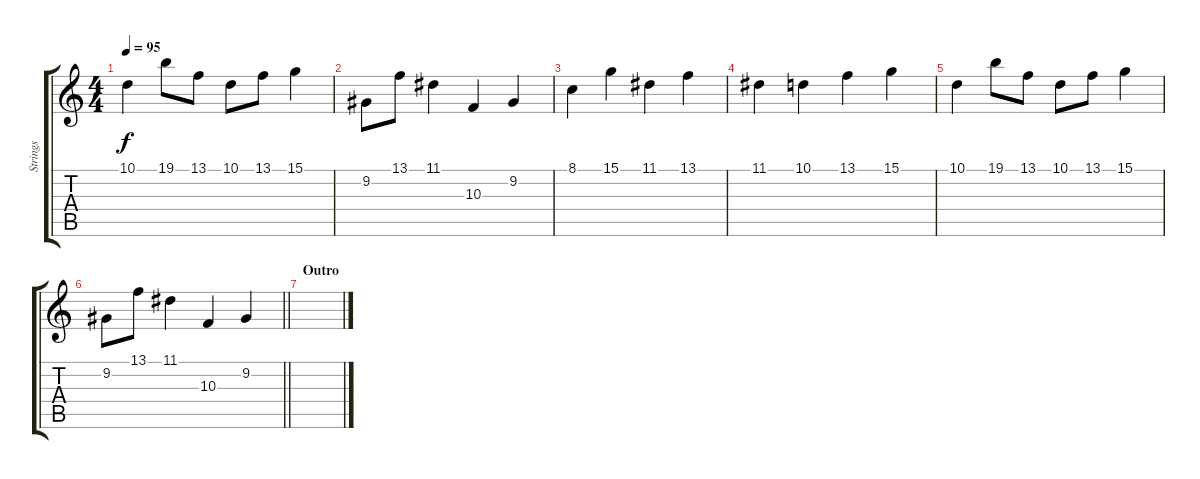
\track ("Strings" "Strings") {instrument stringensemble1}
\staff {score tabs}
\tuning (E4 B3 G3 D3 A2 E2) {hide}
\ts (4 4)
\tempo 95
\clef g2
\ks c
10.1.4{dy f} 19.1.8 13.1.8 10.1.8 13.1.8 15.1.4 |
9.2.8 13.1.8 11.1.4 10.3.4 9.2.4 |
8.1.4 15.1.4 11.1.4 13.1.4 |
11.1.4 10.1.4 13.1.4 15.1.4 |
10.1.4 19.1.8 13.1.8 10.1.8 13.1.8 15.1.4 |
\barLineRight lightlight
9.2.8 13.1.8 11.1.4 10.3.4 9.2.4 |
\section ("" "Outro")
